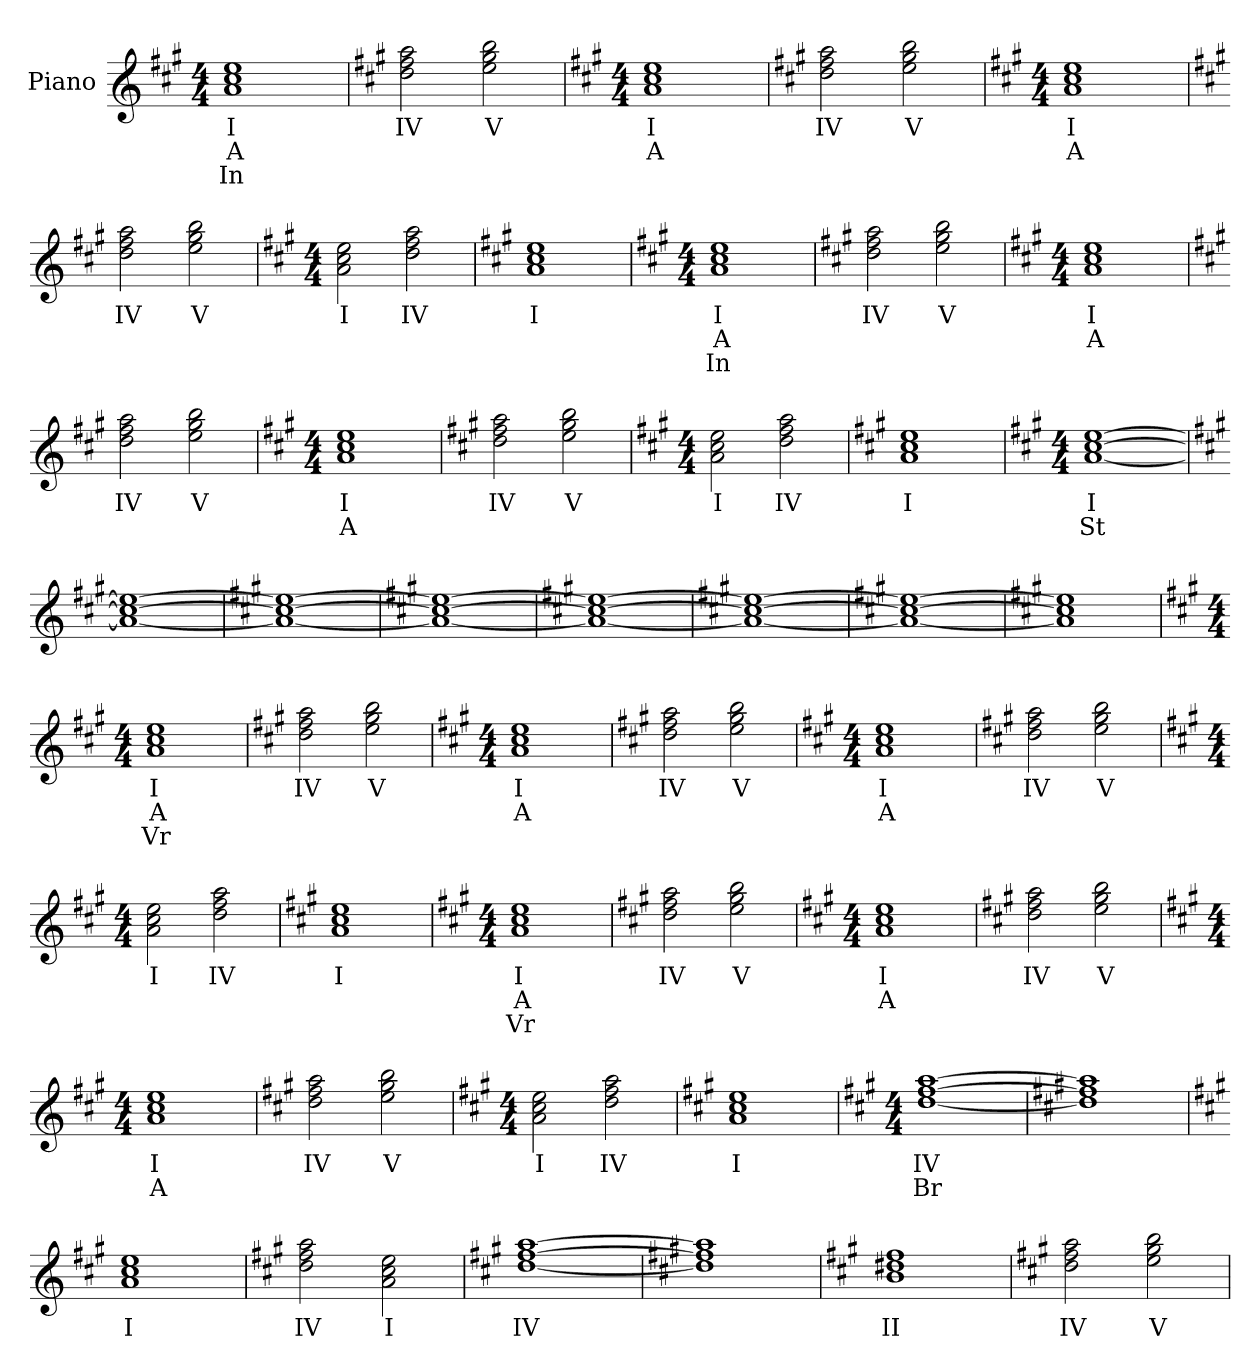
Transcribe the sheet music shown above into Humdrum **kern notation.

**kern	**text	**text	**text
*part1	*part1	*part1	*part1
*staff1	*staff1	*staff1	*staff1
*I"Piano	*	*	*
*I'Pno	*	*	*
*k[f#c#g#]	*	*	*
*A:	*	*	*
*M4/4	*	*	*
=	=	=	=
1a 1cc# 1ee	I	A	In
=	=	=	=
*k[f#c#g#]	*	*	*
*A:	*	*	*
2dd 2ff# 2aa	IV	.	.
2ee 2gg# 2bb	V	.	.
=	=	=	=
*k[f#c#g#]	*	*	*
*A:	*	*	*
*M4/4	*	*	*
1a 1cc# 1ee	I	A	.
=	=	=	=
*k[f#c#g#]	*	*	*
*A:	*	*	*
2dd 2ff# 2aa	IV	.	.
2ee 2gg# 2bb	V	.	.
=	=	=	=
*k[f#c#g#]	*	*	*
*A:	*	*	*
*M4/4	*	*	*
1a 1cc# 1ee	I	A	.
=	=	=	=
*k[f#c#g#]	*	*	*
*A:	*	*	*
2dd 2ff# 2aa	IV	.	.
2ee 2gg# 2bb	V	.	.
=	=	=	=
*k[f#c#g#]	*	*	*
*A:	*	*	*
*M4/4	*	*	*
2a 2cc# 2ee	I	.	.
2dd 2ff# 2aa	IV	.	.
=	=	=	=
*k[f#c#g#]	*	*	*
*A:	*	*	*
1a 1cc# 1ee	I	.	.
=	=	=	=
*k[f#c#g#]	*	*	*
*A:	*	*	*
*M4/4	*	*	*
1a 1cc# 1ee	I	A	In
=	=	=	=
*k[f#c#g#]	*	*	*
*A:	*	*	*
2dd 2ff# 2aa	IV	.	.
2ee 2gg# 2bb	V	.	.
=	=	=	=
*k[f#c#g#]	*	*	*
*A:	*	*	*
*M4/4	*	*	*
1a 1cc# 1ee	I	A	.
=	=	=	=
*k[f#c#g#]	*	*	*
*A:	*	*	*
2dd 2ff# 2aa	IV	.	.
2ee 2gg# 2bb	V	.	.
=	=	=	=
*k[f#c#g#]	*	*	*
*A:	*	*	*
*M4/4	*	*	*
1a 1cc# 1ee	I	A	.
=	=	=	=
*k[f#c#g#]	*	*	*
*A:	*	*	*
2dd 2ff# 2aa	IV	.	.
2ee 2gg# 2bb	V	.	.
=	=	=	=
*k[f#c#g#]	*	*	*
*A:	*	*	*
*M4/4	*	*	*
2a 2cc# 2ee	I	.	.
2dd 2ff# 2aa	IV	.	.
=	=	=	=
*k[f#c#g#]	*	*	*
*A:	*	*	*
1a 1cc# 1ee	I	.	.
=	=	=	=
*k[f#c#g#]	*	*	*
*A:	*	*	*
*M4/4	*	*	*
[1a [1cc# [1ee	I	St	.
=	=	=	=
*k[f#c#g#]	*	*	*
*A:	*	*	*
1a_ 1cc#_ 1ee_	.	.	.
=	=	=	=
*k[f#c#g#]	*	*	*
*A:	*	*	*
1a_ 1cc#_ 1ee_	.	.	.
=	=	=	=
*k[f#c#g#]	*	*	*
*A:	*	*	*
1a_ 1cc#_ 1ee_	.	.	.
=	=	=	=
*k[f#c#g#]	*	*	*
*A:	*	*	*
1a_ 1cc#_ 1ee_	.	.	.
=	=	=	=
*k[f#c#g#]	*	*	*
*A:	*	*	*
1a_ 1cc#_ 1ee_	.	.	.
=	=	=	=
*k[f#c#g#]	*	*	*
*A:	*	*	*
1a_ 1cc#_ 1ee_	.	.	.
=	=	=	=
*k[f#c#g#]	*	*	*
*A:	*	*	*
1a] 1cc#] 1ee]	.	.	.
=	=	=	=
*k[f#c#g#]	*	*	*
*A:	*	*	*
*M4/4	*	*	*
1a 1cc# 1ee	I	A	Vr
=	=	=	=
*k[f#c#g#]	*	*	*
*A:	*	*	*
2dd 2ff# 2aa	IV	.	.
2ee 2gg# 2bb	V	.	.
=	=	=	=
*k[f#c#g#]	*	*	*
*A:	*	*	*
*M4/4	*	*	*
1a 1cc# 1ee	I	A	.
=	=	=	=
*k[f#c#g#]	*	*	*
*A:	*	*	*
2dd 2ff# 2aa	IV	.	.
2ee 2gg# 2bb	V	.	.
=	=	=	=
*k[f#c#g#]	*	*	*
*A:	*	*	*
*M4/4	*	*	*
1a 1cc# 1ee	I	A	.
=	=	=	=
*k[f#c#g#]	*	*	*
*A:	*	*	*
2dd 2ff# 2aa	IV	.	.
2ee 2gg# 2bb	V	.	.
=	=	=	=
*k[f#c#g#]	*	*	*
*A:	*	*	*
*M4/4	*	*	*
2a 2cc# 2ee	I	.	.
2dd 2ff# 2aa	IV	.	.
=	=	=	=
*k[f#c#g#]	*	*	*
*A:	*	*	*
1a 1cc# 1ee	I	.	.
=	=	=	=
*k[f#c#g#]	*	*	*
*A:	*	*	*
*M4/4	*	*	*
1a 1cc# 1ee	I	A	Vr
=	=	=	=
*k[f#c#g#]	*	*	*
*A:	*	*	*
2dd 2ff# 2aa	IV	.	.
2ee 2gg# 2bb	V	.	.
=	=	=	=
*k[f#c#g#]	*	*	*
*A:	*	*	*
*M4/4	*	*	*
1a 1cc# 1ee	I	A	.
=	=	=	=
*k[f#c#g#]	*	*	*
*A:	*	*	*
2dd 2ff# 2aa	IV	.	.
2ee 2gg# 2bb	V	.	.
=	=	=	=
*k[f#c#g#]	*	*	*
*A:	*	*	*
*M4/4	*	*	*
1a 1cc# 1ee	I	A	.
=	=	=	=
*k[f#c#g#]	*	*	*
*A:	*	*	*
2dd 2ff# 2aa	IV	.	.
2ee 2gg# 2bb	V	.	.
=	=	=	=
*k[f#c#g#]	*	*	*
*A:	*	*	*
*M4/4	*	*	*
2a 2cc# 2ee	I	.	.
2dd 2ff# 2aa	IV	.	.
=	=	=	=
*k[f#c#g#]	*	*	*
*A:	*	*	*
1a 1cc# 1ee	I	.	.
=	=	=	=
*k[f#c#g#]	*	*	*
*A:	*	*	*
*M4/4	*	*	*
[1dd [1ff# [1aa	IV	Br	.
=	=	=	=
*k[f#c#g#]	*	*	*
*A:	*	*	*
1dd] 1ff#] 1aa]	.	.	.
=	=	=	=
*k[f#c#g#]	*	*	*
*A:	*	*	*
1a 1cc# 1ee	I	.	.
=	=	=	=
*k[f#c#g#]	*	*	*
*A:	*	*	*
2dd 2ff# 2aa	IV	.	.
2a 2cc# 2ee	I	.	.
=	=	=	=
*k[f#c#g#]	*	*	*
*A:	*	*	*
[1dd [1ff# [1aa	IV	.	.
=	=	=	=
*k[f#c#g#]	*	*	*
*A:	*	*	*
1dd] 1ff#] 1aa]	.	.	.
=	=	=	=
*k[f#c#g#]	*	*	*
*A:	*	*	*
1b 1dd#X 1ff#	II	.	.
=	=	=	=
*k[f#c#g#]	*	*	*
*A:	*	*	*
2dd 2ff# 2aa	IV	.	.
2ee 2gg# 2bb	V	.	.
=	=	=	=
*-	*-	*-	*-
